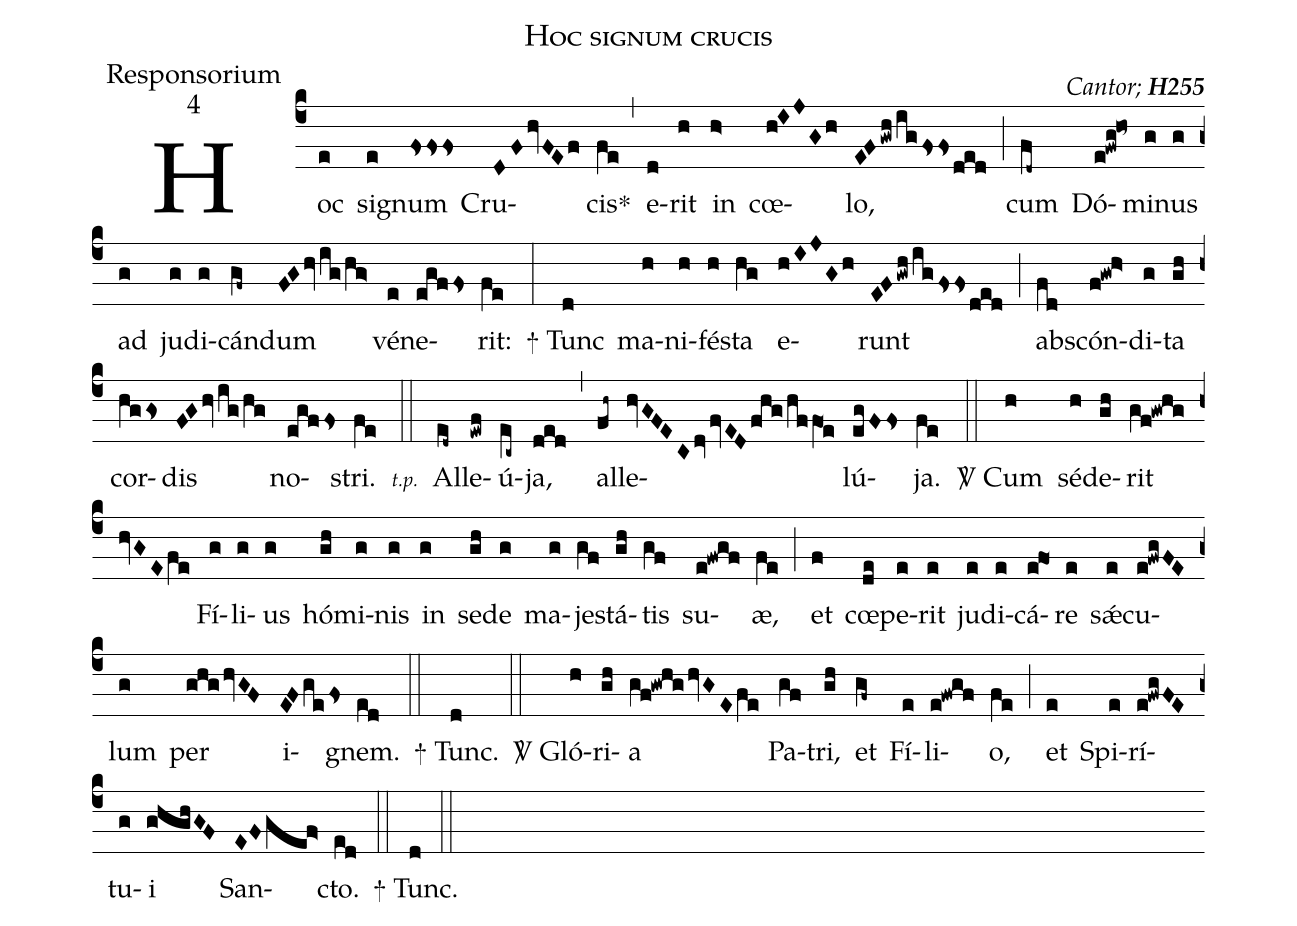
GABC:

name:Hoc signum crucis;
office-part:Responsorium;
mode:4;
commentary:{\itshape\mdseries Cantor;\/} {\bfseries H255};
%%
(c4) Hoc(e) si(e)gnum(Fsss) Cru(DFhvFEf)cis*(fe) (,)
e(d)rit(h) in(h>) cœ(h!IJG2h)lo,(EFgwh/igFssded) (;)
cum(fd~) Dó(e!fwg!ho~)mi(g)nus(g) ad(g) ju(g)di(g)cán(gf~)dum(FGhvig/hg>) vé(e)ne(egfFs)rit:(fe) (:)
<sp>+</sp> Tunc(d) ma(h)ni(h)fé(h)sta(hg) e(h/IJG2h)runt(EFgwh/igFssded) (;)
ab(fd)scón(f!gw!h>)di(g)ta(gh) cor(hgGs)dis(FGhv/ig/hg) no(egfFs)stri.(fe) (::)
<v>{\scriptsize\itshape t.p.\ }</v> Al(ed~)le(ewf)ú(ec~)ja,(ded) (,)
al(fh~)le(hvGFECdvfvEDfhg/hffO1e)lú(egFfs)ja.(fe) (::)
<sp>V/</sp> Cum(h) sé(h)de(gh)rit(gf!gwhghvGEfe) Fí(g)li(g)us(g) hó(gh)mi(g)nis(g) in(g) se(gh)de(g)
ma(g)je(gf)stá(gh)tis(gf) su(e!fwgf)æ,(fe) (;)
et(f) cœ(de)pe(e)rit(e) ju(e)di(e)cá(e!fo1)re(e) sǽ(e)cu(e!fwgFE)lum(g) per(ghghvGF) i(EFgeFs)gnem.(ed) (::)
<sp>+</sp> Tunc.(d) (::)
<sp>V/</sp> Gló(h)ri(gh)a(gf!gwhghvGEfe) Pa(gf)tri,(gh) et(gf~) Fí(e)li(e!fwgf)o,(fe) (;)
et(e) Spi(e)rí(e@fwgFE)tu(g)i(ghghGF) San(E/0Fgef>)cto.(ed)  (::)
<sp>+</sp> Tunc.(d) (::)
